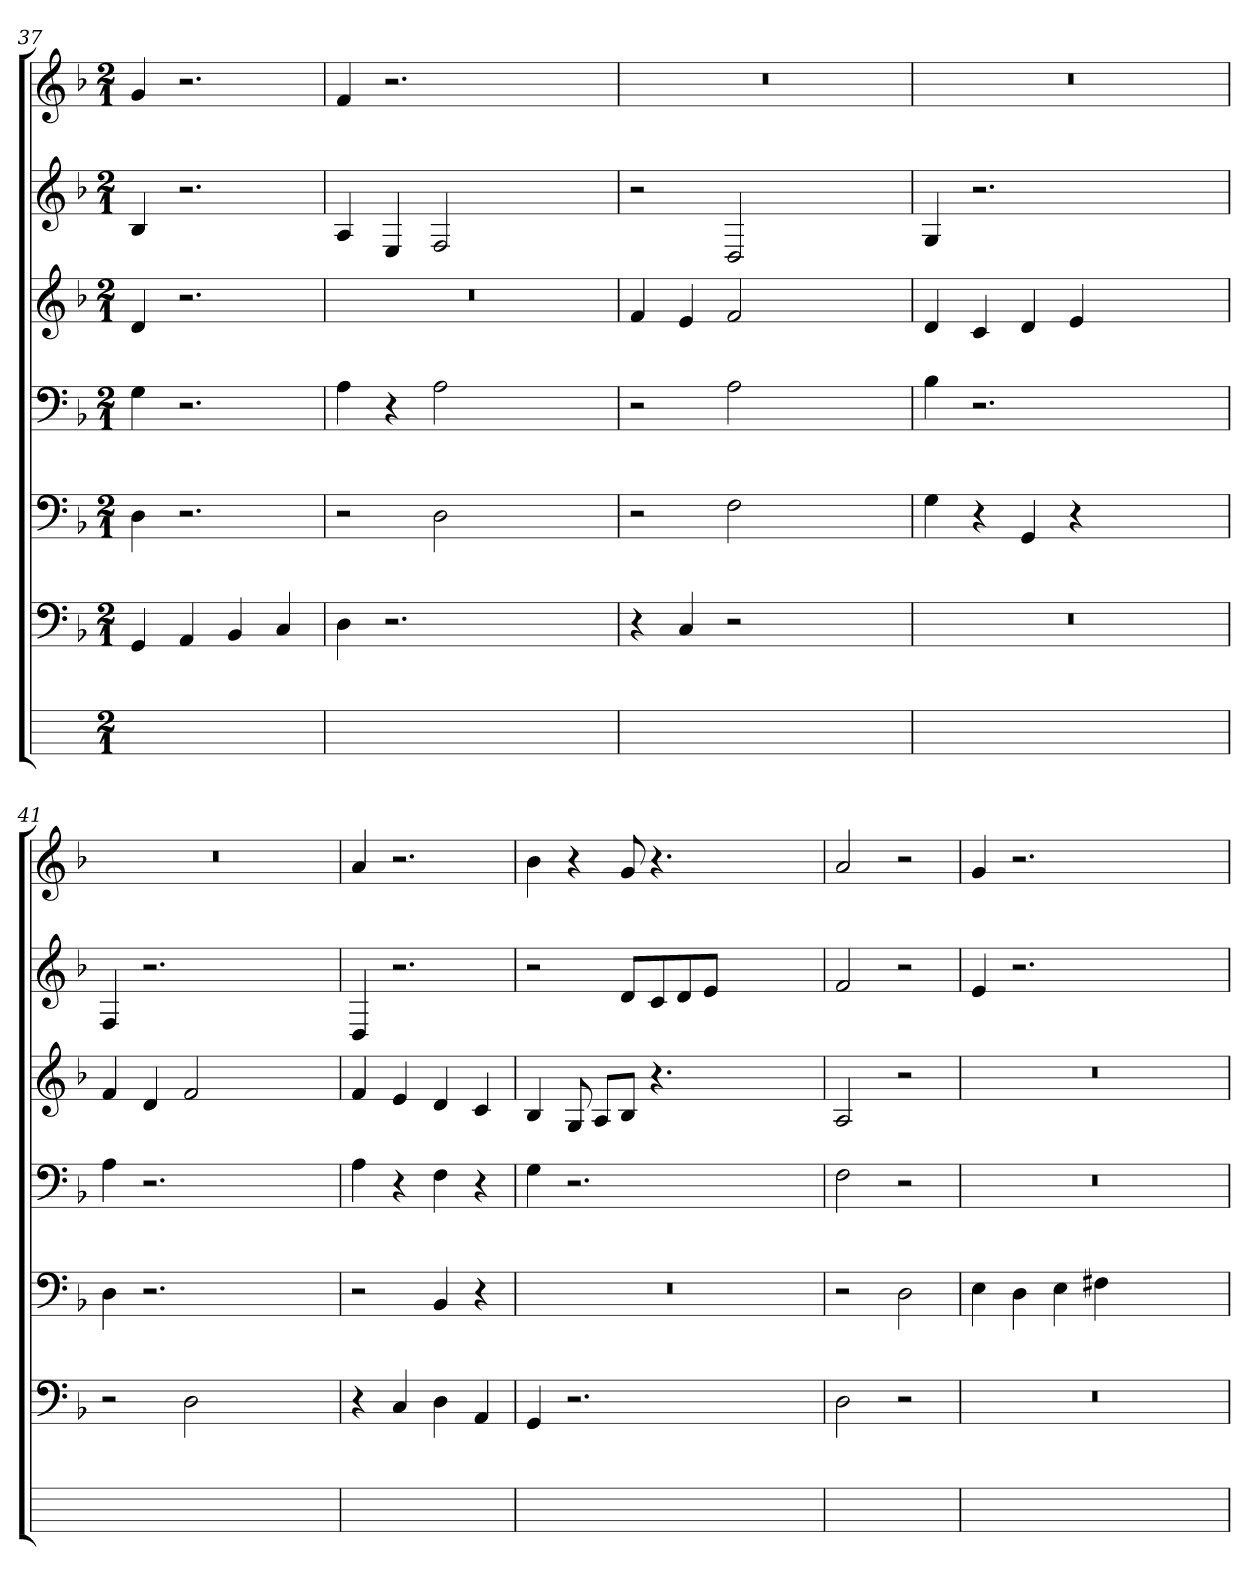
**kern	**kern	**kern	**kern	**kern	**kern	**kern
*part7	*part6	*part5	*part4	*part3	*part2	*part1
*staff7	*staff6	*staff5	*staff4	*staff3	*staff2	*staff1
*	*clefF4	*clefF4	*clefF4	*clefG2	*clefG2	*clefG2
*	*k[b-]	*k[b-]	*k[b-]	*k[b-]	*k[b-]	*k[b-]
*	*F:	*F:	*F:	*F:	*F:	*F:
*M2/1	*M2/1	*M2/1	*M2/1	*M2/1	*M2/1	*M2/1
=37	=37	=37	=37	=37	=37	=37
1ryy	4GG	4Di	4G	4dj	4B-	4g
.	4AAZ	2.r	2.r	2.r	2.r	2.r
.	4BB-Z	.	.	.	.	.
.	4CZ	.	.	.	.	.
=38	=38	=38	=38	=38	=38	=38
0ryy	4D	2r	4A	0r	4A	4f
.	2.r	.	4r	.	4EZ	2.r
.	.	2D	2Ai	.	2F	.
.	1ryy	1ryy	1ryy	.	1ryy	1ryy
=39	=39	=39	=39	=39	=39	=39
0ryy	4r	2r	2r	4fZ	2r	0r
.	4Cj	.	.	4ej	.	.
.	2r	2F	2Ai	2f	2D	.
.	1ryy	1ryy	1ryy	1ryy	1ryy	.
=40	=40	=40	=40	=40	=40	=40
0ryy	0r	4G	4B-	4d	4G	0r
.	.	4r	2.r	4cZ	2.r	.
.	.	4GG	.	4di	.	.
.	.	4r	.	4e	.	.
.	.	1ryy	1ryy	1ryy	1ryy	.
=41	=41	=41	=41	=41	=41	=41
0ryy	2r	4D	4A	4f	4F	0r
.	.	2.r	2.r	4d	2.r	.
.	2D	.	.	2f	.	.
.	1ryy	1ryy	1ryy	1ryy	1ryy	.
=42	=42	=42	=42	=42	=42	=42
1ryy	4r	2r	4Ai	4fi	4D	4a
.	4C	.	4r	4e	2.r	2.r
.	4D	4BB-j	4F	4d	.	.
.	4AAj	4r	4r	4c	.	.
=43	=43	=43	=43	=43	=43	=43
0ryy	4GG	0r	4G	4B-	2r	4b-
.	2.r	.	2.r	8G	.	4r
.	.	.	.	8AZL	.	.
.	.	.	.	8B-J	8dL	8g
.	.	.	.	4.r	8cZ	4.r
.	.	.	.	.	8dZ	.
.	.	.	.	.	8eZJ	.
.	1ryy	.	1ryy	1ryy	1ryy	1ryy
=44	=44	=44	=44	=44	=44	=44
1ryy	2D	2r	2F	2A	2f	2a
.	2r	2D	2r	2r	2r	2r
=45	=45	=45	=45	=45	=45	=45
0ryy	0r	4E	0r	0r	4e	4g
.	.	4DZ	.	.	2.r	2.r
.	.	4Ei	.	.	.	.
.	.	4F#XV	.	.	.	.
.	.	1ryy	.	.	1ryy	1ryy
=	=	=	=	=	=	=
*-	*-	*-	*-	*-	*-	*-
